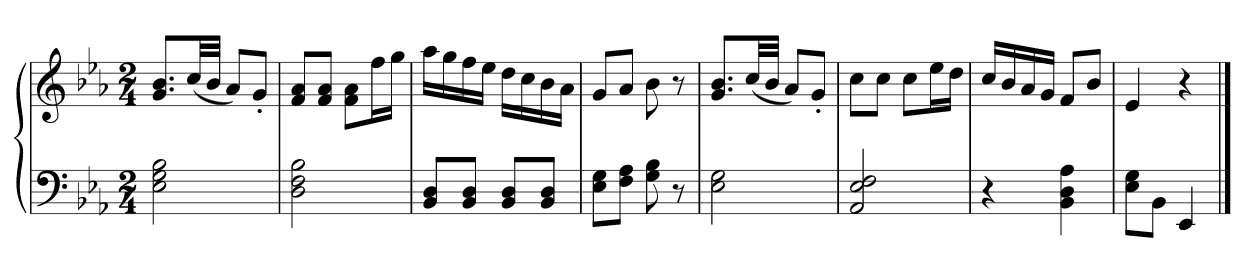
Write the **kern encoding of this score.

**kern	**kern
*part1	*part1
*staff2	*staff1
*clefF4	*clefG2
*k[b-e-a-]	*k[b-e-a-]
*M2/4	*M2/4
=	=
2E- 2G 2B-	8.g 8.b-L
.	(32ccLL
.	32b-JJJ
.	8a-L)
.	8g'J
=146	=146
2D 2F 2B-	8f 8a-L
.	8f 8a-J
.	8f 8a-L
.	16ffL
.	16ggJJ
=147	=147
8BB- 8DL	16aa-LL
.	16gg
8BB- 8DJ	16ff
.	16ee-JJ
8BB- 8DL	16ddLL
.	16cc
8BB- 8DJ	16b-
.	16a-JJ
=148	=148
8E- 8GL	8gL
8F 8A-J	8a-J
8G 8B-	8b-
8r	8r
=149	=149
2E- 2G	8.g 8.b-L
.	(32ccLL
.	32b-JJJ
.	8a-L)
.	8g'J
=150	=150
2AA- 2E- 2F	8ccL
.	8ccJ
.	8ccL
.	16ee-L
.	16ddJJ
=151	=151
4r	16ccLL
.	16b-
.	16a-
.	16gJJ
4BB- 4D 4A-	8fL
.	8b-J
=152	=152
8E- 8GL	4e-
8BB-J	.
4EE-	4r
==	==
*-	*-
